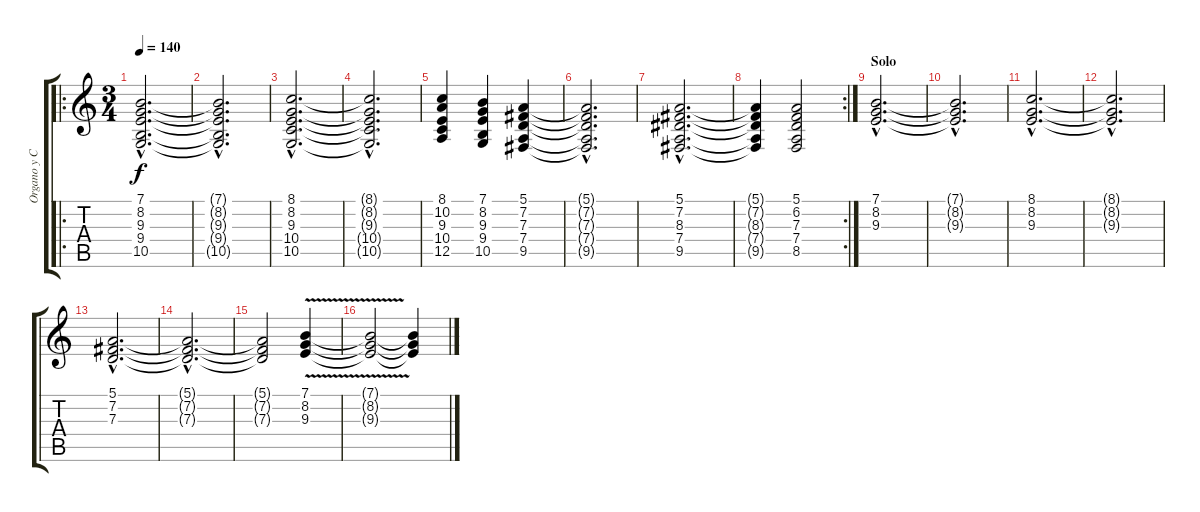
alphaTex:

\track ("Organo y Coro" "Organo y C") {instrument churchorgan}
\staff {score tabs}
\tuning (E4 B3 G3 D3 A2 E2) {hide}
\ro
\ts (3 4)
\tempo 140
\clef g2
\ks c
(7.1{hac} 8.2{hac} 9.3{hac} 9.4{hac} 10.5{hac}).2{d dy f volume 8 instrument choiraahs} |
(7.1{hac t} 8.2{hac t} 9.3{hac t} 9.4{hac t} 10.5{hac t}).2{d} |
(8.1{hac} 8.2{hac} 9.3{hac} 10.4{hac} 10.5{hac}).2{d} |
(8.1{hac t} 8.2{hac t} 9.3{hac t} 10.4{hac t} 10.5{hac t}).2{d} |
(8.1 10.2 9.3 10.4 12.5).4 (7.1 8.2 9.3 9.4 10.5).4 (5.1 7.2 7.3 7.4 9.5).4 |
(5.1{hac t} 7.2{hac t} 7.3{hac t} 7.4{hac t} 9.5{hac t}).2{d} |
(5.1{hac} 7.2{hac} 8.3{hac} 7.4{hac} 9.5{hac}).2{d} |
\rc 2
(5.1{t} 7.2{t} 8.3{t} 7.4{t} 9.5{t}).4 (5.1 6.2 7.3 7.4 8.5).2 |
\section ("" "Solo")
(7.1{hac} 8.2{hac} 9.3{hac}).2{d volume 10 instrument choiraahs} |
(7.1{hac t} 8.2{hac t} 9.3{hac t}).2{d} |
(8.1{hac} 8.2{hac} 9.3{hac}).2{d} |
(8.1{hac t} 8.2{hac t} 9.3{hac t}).2{d} |
(5.1{hac} 7.2{hac} 7.3{hac}).2{d} |
(5.1{hac t} 7.2{hac t} 7.3{hac t}).2{d} |
(5.1{t} 7.2{t} 7.3{t}).2 (7.1{v} 8.2{v} 9.3{v}).4 |
(7.1{t} 8.2{t} 9.3{t}).2 (7.1{t} 8.2{t} 9.3{t}).4
